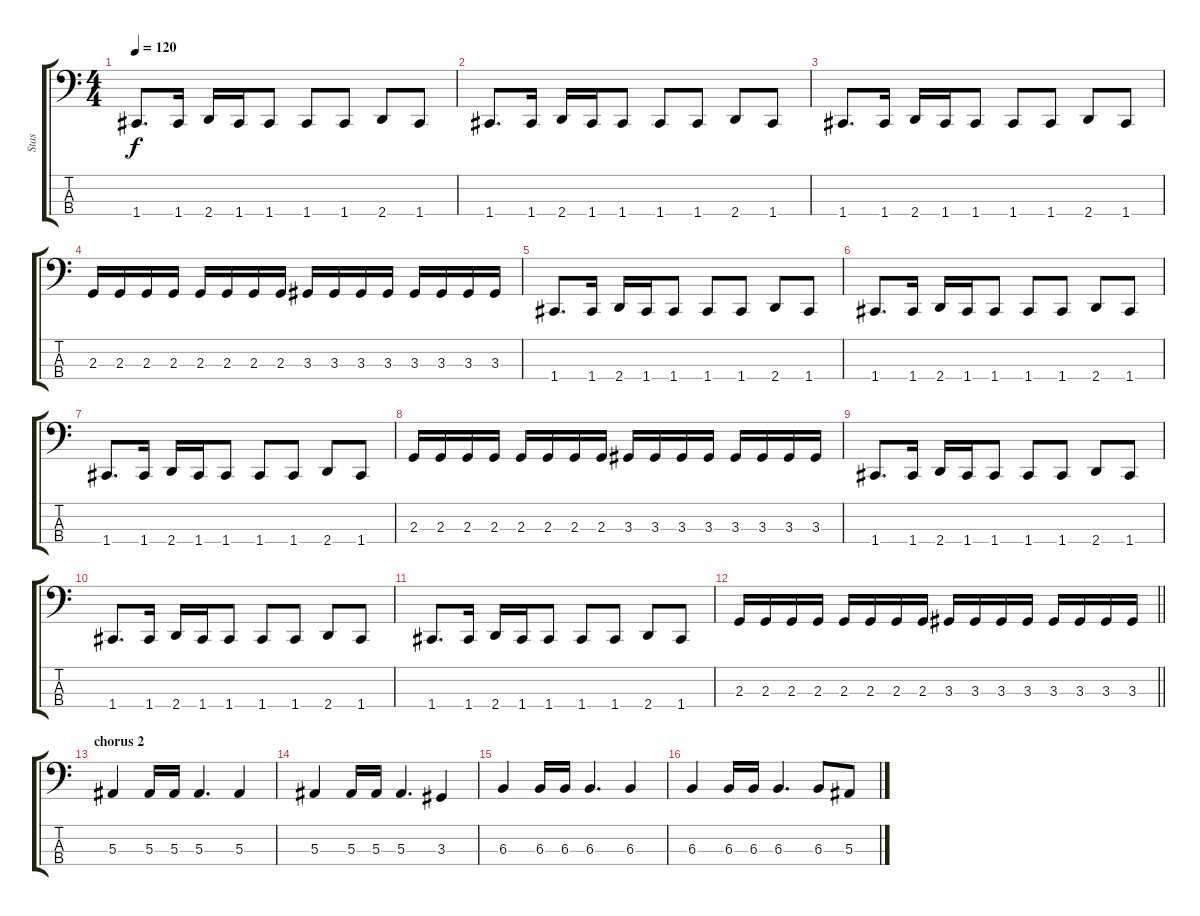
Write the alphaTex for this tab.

\track ("Stas" "Stas") {instrument electricbasspick}
\staff {score tabs}
\tuning (Eb2 Bb1 F1 C1) {hide}
\ts (4 4)
\tempo 120
\clef f4
\ks c
1.4.8{d dy f} 1.4.16 2.4.16 1.4.16 1.4.8 1.4.8 1.4.8 2.4.8 1.4.8 |
1.4.8{d} 1.4.16 2.4.16 1.4.16 1.4.8 1.4.8 1.4.8 2.4.8 1.4.8 |
1.4.8{d} 1.4.16 2.4.16 1.4.16 1.4.8 1.4.8 1.4.8 2.4.8 1.4.8 |
2.3.16 2.3.16 2.3.16 2.3.16 2.3.16 2.3.16 2.3.16 2.3.16 3.3.16 3.3.16 3.3.16 3.3.16 3.3.16 3.3.16 3.3.16 3.3.16 |
1.4.8{d} 1.4.16 2.4.16 1.4.16 1.4.8 1.4.8 1.4.8 2.4.8 1.4.8 |
1.4.8{d} 1.4.16 2.4.16 1.4.16 1.4.8 1.4.8 1.4.8 2.4.8 1.4.8 |
1.4.8{d} 1.4.16 2.4.16 1.4.16 1.4.8 1.4.8 1.4.8 2.4.8 1.4.8 |
2.3.16 2.3.16 2.3.16 2.3.16 2.3.16 2.3.16 2.3.16 2.3.16 3.3.16 3.3.16 3.3.16 3.3.16 3.3.16 3.3.16 3.3.16 3.3.16 |
1.4.8{d} 1.4.16 2.4.16 1.4.16 1.4.8 1.4.8 1.4.8 2.4.8 1.4.8 |
1.4.8{d} 1.4.16 2.4.16 1.4.16 1.4.8 1.4.8 1.4.8 2.4.8 1.4.8 |
1.4.8{d} 1.4.16 2.4.16 1.4.16 1.4.8 1.4.8 1.4.8 2.4.8 1.4.8 |
\barLineRight lightlight
2.3.16 2.3.16 2.3.16 2.3.16 2.3.16 2.3.16 2.3.16 2.3.16 3.3.16 3.3.16 3.3.16 3.3.16 3.3.16 3.3.16 3.3.16 3.3.16 |
\section ("" "chorus 2")
5.3.4 5.3.16 5.3.16 5.3.4{d} 5.3.4 |
5.3.4 5.3.16 5.3.16 5.3.4{d} 3.3.4 |
6.3.4 6.3.16 6.3.16 6.3.4{d} 6.3.4 |
6.3.4 6.3.16 6.3.16 6.3.4{d} 6.3.8 5.3.8
